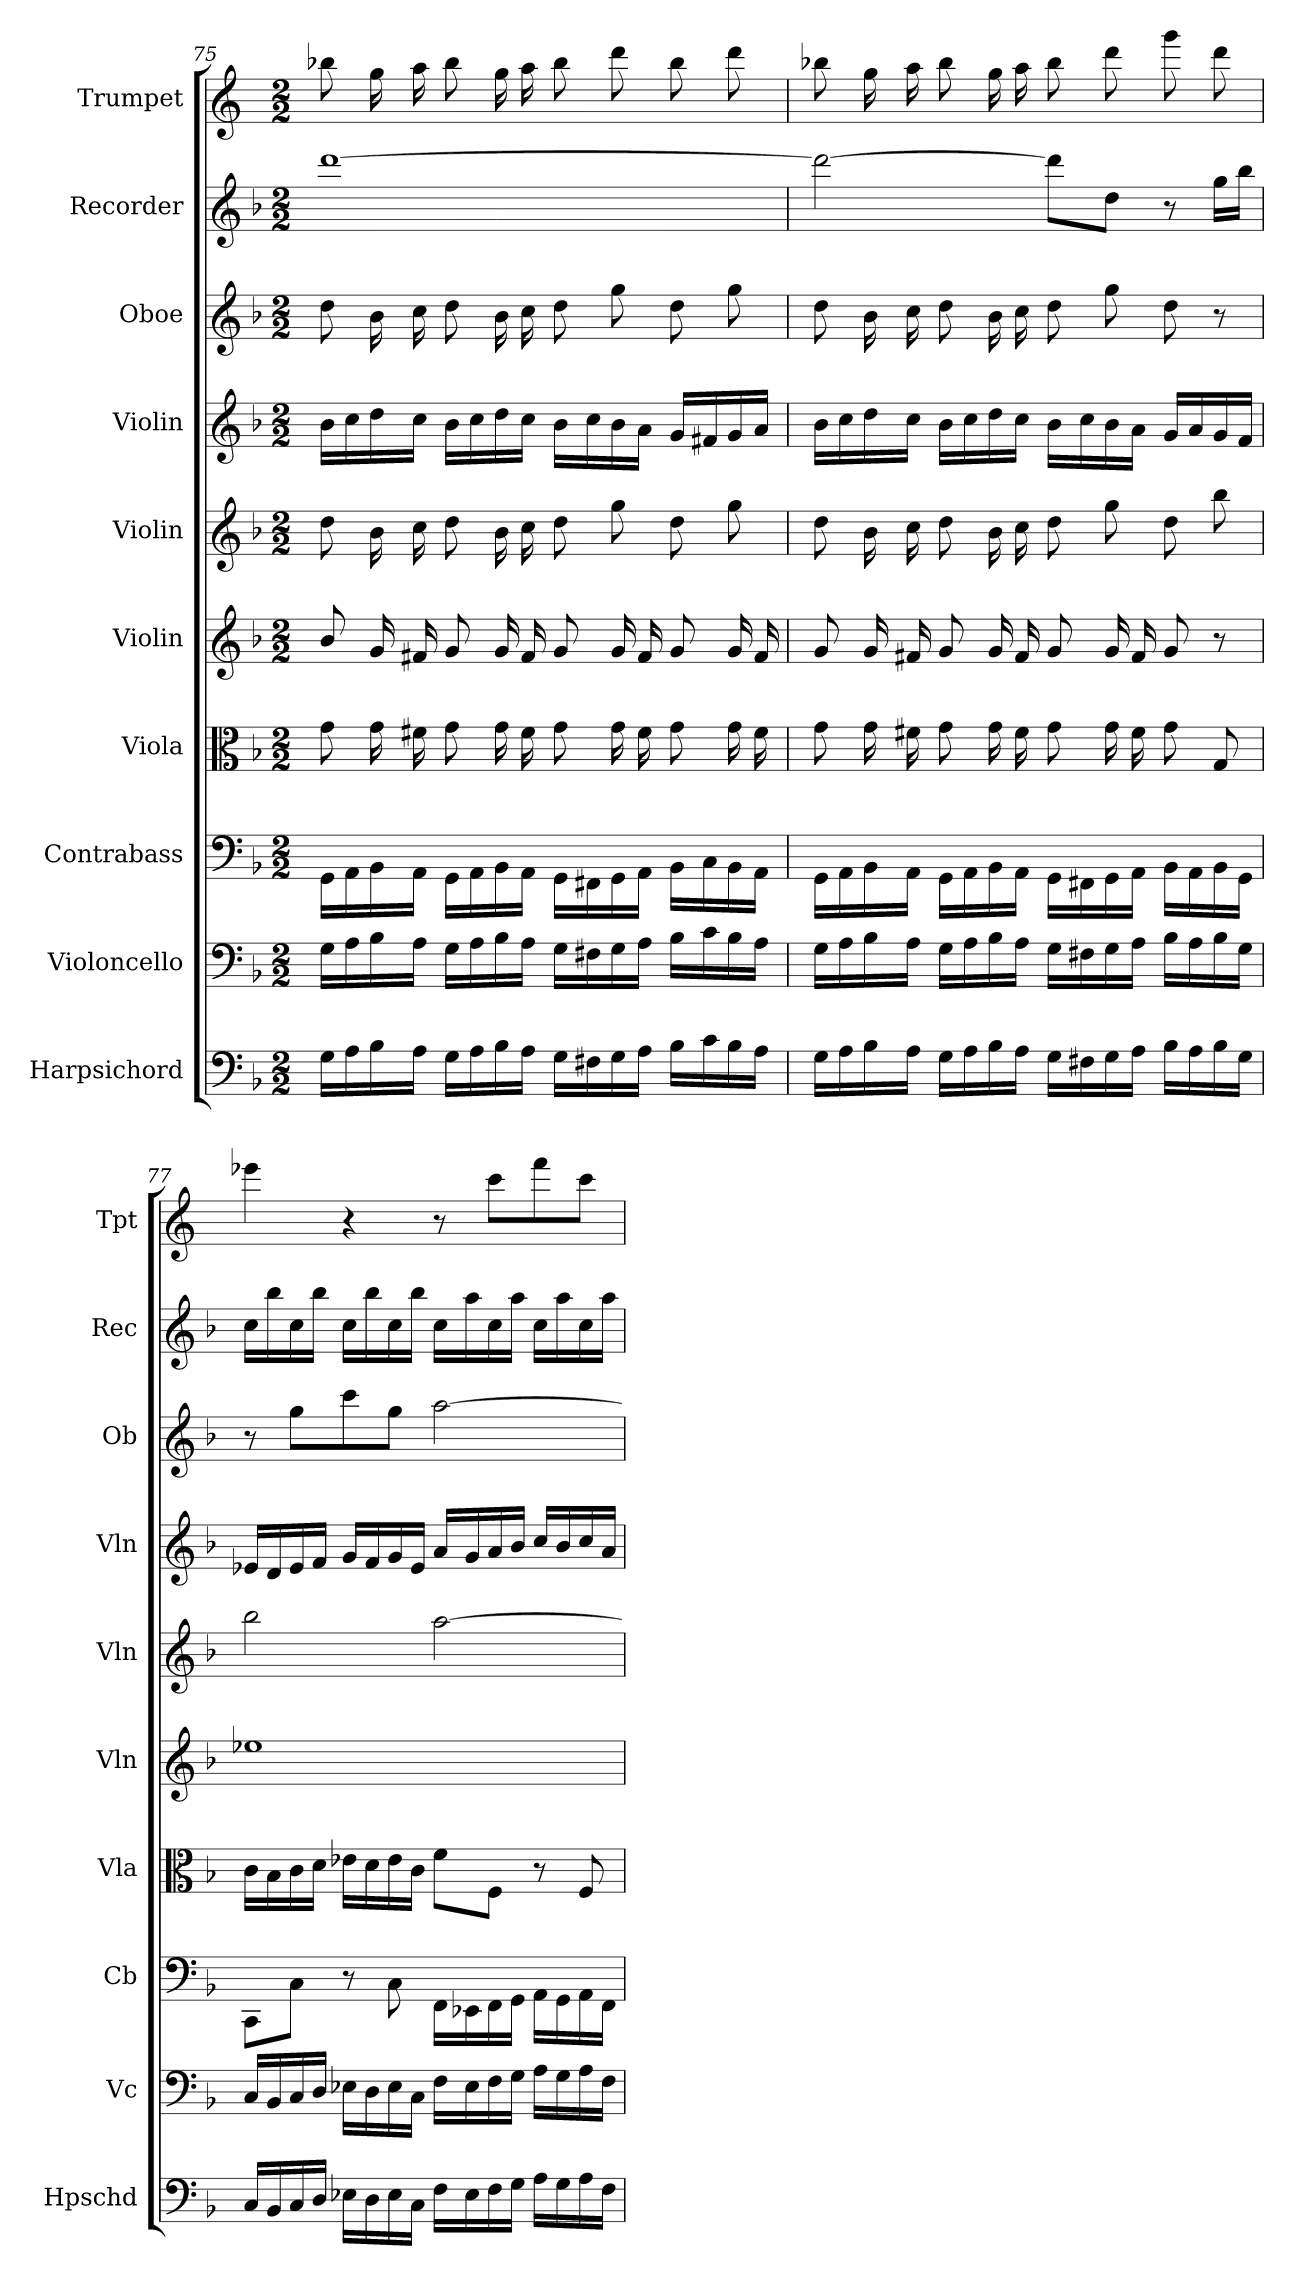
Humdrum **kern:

**kern	**kern	**kern	**kern	**kern	**kern	**kern	**kern	**kern	**kern
*part10	*part9	*part8	*part7	*part6	*part5	*part4	*part3	*part2	*part1
*staff10	*staff9	*staff8	*staff7	*staff6	*staff5	*staff4	*staff3	*staff2	*staff1
*I"Harpsichord	*I"Violoncello	*I"Contrabass	*I"Viola	*I"Violin	*I"Violin	*I"Violin	*I"Oboe	*I"Recorder	*I"Trumpet
*I'Hpschd	*I'Vc	*I'Cb	*I'Vla	*I'Vln	*I'Vln	*I'Vln	*I'Ob	*I'Rec	*I'Tpt
*clefF4	*clefF4	*clefF4	*clefC3	*clefG2	*clefG2	*clefG2	*clefG2	*clefG2	*clefG2
*	*	*ITrd7c12	*	*	*	*	*	*	*ITrd1c2
*k[b-]	*k[b-]	*k[b-]	*k[b-]	*k[b-]	*k[b-]	*k[b-]	*k[b-]	*k[b-]	*k[b-e-]
*F:	*F:	*F:	*F:	*F:	*F:	*F:	*F:	*F:	*B-:
*M2/2	*M2/2	*M2/2	*M2/2	*M2/2	*M2/2	*M2/2	*M2/2	*M2/2	*M2/2
=75	=75	=75	=75	=75	=75	=75	=75	=75	=75
16G\LL	16G\LL	16GGG\LL	8g\	8b-/	8dd\	16b-\LL	8dd\	[1ddd\	8aa-X\
16A\	16A\	16AAA\	.	.	.	16cc\	.	.	.
16B-\	16B-\	16BBB-\	16g\	16g/	16b-\	16dd\	16b-\	.	16ff\
16A\JJ	16A\JJ	16AAA\JJ	16f#X\	16f#X/	16cc\	16cc\JJ	16cc\	.	16gg\
16G\LL	16G\LL	16GGG\LL	8g\	8g/	8dd\	16b-\LL	8dd\	.	8aa-\
16A\	16A\	16AAA\	.	.	.	16cc\	.	.	.
16B-\	16B-\	16BBB-\	16g\	16g/	16b-\	16dd\	16b-\	.	16ff\
16A\JJ	16A\JJ	16AAA\JJ	16f#\	16f#/	16cc\	16cc\JJ	16cc\	.	16gg\
16G\LL	16G\LL	16GGG\LL	8g\	8g/	8dd\	16b-\LL	8dd\	.	8aa-\
16F#X\	16F#X\	16FFF#X\	.	.	.	16cc\	.	.	.
16G\	16G\	16GGG\	16g\	16g/	8gg\	16b-\	8gg\	.	8ccc\
16A\JJ	16A\JJ	16AAA\JJ	16f#\	16f#/	.	16a\JJ	.	.	.
16B-\LL	16B-\LL	16BBB-\LL	8g\	8g/	8dd\	16g/LL	8dd\	.	8aa-\
16c\	16c\	16CC\	.	.	.	16f#X/	.	.	.
16B-\	16B-\	16BBB-\	16g\	16g/	8gg\	16g/	8gg\	.	8ccc\
16A\JJ	16A\JJ	16AAA\JJ	16f#\	16f#/	.	16a/JJ	.	.	.
=76	=76	=76	=76	=76	=76	=76	=76	=76	=76
16G\LL	16G\LL	16GGG\LL	8g\	8g/	8dd\	16b-\LL	8dd\	2ddd\_	8aa-X\
16A\	16A\	16AAA\	.	.	.	16cc\	.	.	.
16B-\	16B-\	16BBB-\	16g\	16g/	16b-\	16dd\	16b-\	.	16ff\
16A\JJ	16A\JJ	16AAA\JJ	16f#X\	16f#X/	16cc\	16cc\JJ	16cc\	.	16gg\
16G\LL	16G\LL	16GGG\LL	8g\	8g/	8dd\	16b-\LL	8dd\	.	8aa-\
16A\	16A\	16AAA\	.	.	.	16cc\	.	.	.
16B-\	16B-\	16BBB-\	16g\	16g/	16b-\	16dd\	16b-\	.	16ff\
16A\JJ	16A\JJ	16AAA\JJ	16f#\	16f#/	16cc\	16cc\JJ	16cc\	.	16gg\
16G\LL	16G\LL	16GGG\LL	8g\	8g/	8dd\	16b-\LL	8dd\	8ddd\L]	8aa-\
16F#X\	16F#X\	16FFF#X\	.	.	.	16cc\	.	.	.
16G\	16G\	16GGG\	16g\	16g/	8gg\	16b-\	8gg\	8dd\J	8ccc\
16A\JJ	16A\JJ	16AAA\JJ	16f#\	16f#/	.	16a\JJ	.	.	.
16B-\LL	16B-\LL	16BBB-\LL	8g\	8g/	8dd\	16g/LL	8dd\	8r	8fff\
16A\	16A\	16AAA\	.	.	.	16a/	.	.	.
16B-\	16B-\	16BBB-\	8G/	8r	8bb-\	16g/	8r	16gg\LL	8ccc\
16G\JJ	16G\JJ	16GGG\JJ	.	.	.	16f/JJ	.	16bb-\JJ	.
=77	=77	=77	=77	=77	=77	=77	=77	=77	=77
16C/LL	16C/LL	8CCC\L	16c\LL	1ee-X\	2bb-\	16e-X/LL	8r	16cc\LL	4ddd-X\
16BB-/	16BB-/	.	16B-\	.	.	16d/	.	16bb-\	.
16C/	16C/	8CC\J	16c\	.	.	16e-/	8gg\L	16cc\	.
16D/JJ	16D/JJ	.	16d\JJ	.	.	16f/JJ	.	16bb-\JJ	.
16E-X\LL	16E-X\LL	8r	16e-X\LL	.	.	16g/LL	8ccc\	16cc\LL	4r
16D\	16D\	.	16d\	.	.	16f/	.	16bb-\	.
16E-\	16E-\	8CC\	16e-\	.	.	16g/	8gg\J	16cc\	.
16C\JJ	16C\JJ	.	16c\JJ	.	.	16e-/JJ	.	16bb-\JJ	.
16F\LL	16F\LL	16FFF\LL	8f\L	.	[2aa\	16a/LL	[2aa\	16cc\LL	8r
16E-\	16E-\	16EEE-X\	.	.	.	16g/	.	16aa\	.
16F\	16F\	16FFF\	8F\J	.	.	16a/	.	16cc\	8bb-\L
16G\JJ	16G\JJ	16GGG\JJ	.	.	.	16b-/JJ	.	16aa\JJ	.
16A\LL	16A\LL	16AAA\LL	8r	.	.	16cc/LL	.	16cc\LL	8eee-\
16G\	16G\	16GGG\	.	.	.	16b-/	.	16aa\	.
16A\	16A\	16AAA\	8F/	.	.	16cc/	.	16cc\	8bb-\J
16F\JJ	16F\JJ	16FFF\JJ	.	.	.	16a/JJ	.	16aa\JJ	.
=	=	=	=	=	=	=	=	=	=
*-	*-	*-	*-	*-	*-	*-	*-	*-	*-
